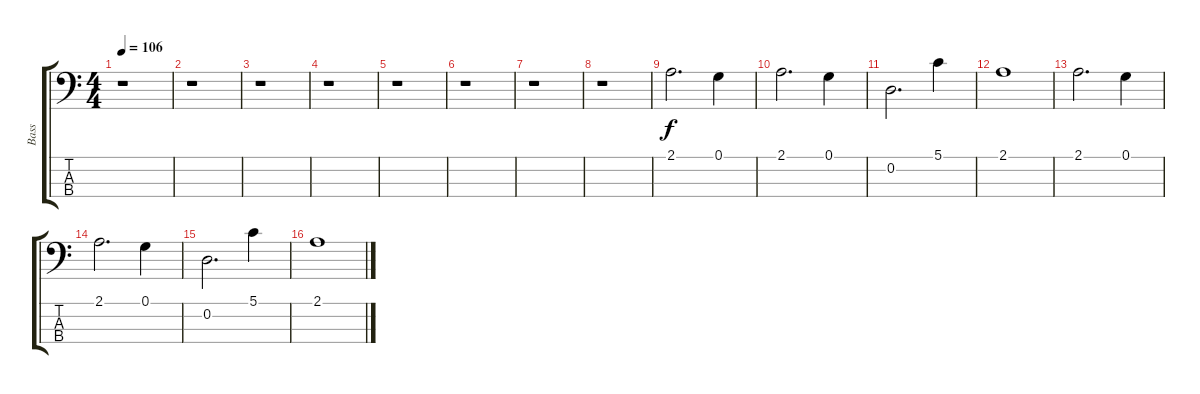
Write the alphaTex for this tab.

\track ("Bass" "Bass") {instrument electricbassfinger}
\staff {score tabs}
\tuning (G2 D2 A1 E1) {hide}
\ts (4 4)
\tempo 106
\clef f4
\ks c
r.1{dy f} |
r.1 |
r.1 |
r.1 |
r.1 |
r.1 |
r.1 |
r.1 |
2.1.2{d} 0.1.4 |
2.1.2{d} 0.1.4 |
0.2.2{d} 5.1.4 |
2.1.1 |
2.1.2{d} 0.1.4 |
2.1.2{d} 0.1.4 |
0.2.2{d} 5.1.4 |
2.1.1
